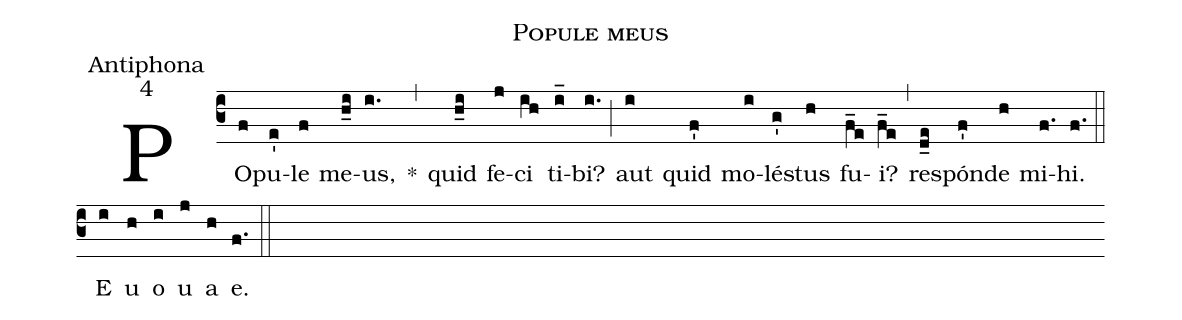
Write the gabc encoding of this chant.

name:Popule meus;
office-part:Antiphona;
mode:4;
%%
(c3) PO(f)pu(e')le(f) me(h_i)us,(i.) *(,) quid(h_i) fe(j)ci(ih) ti(i_)bi?(i.) (;) aut(i) quid(f') mo(i)lé(g')stus(h) fu(f_e)i?(f_e) (,) re(d_e)spón(f')de(h) mi(f.)hi.(f.) (::) <eu>E(i) u(h) o(i) u(j) a(h) e.</eu>(f.) (::)
